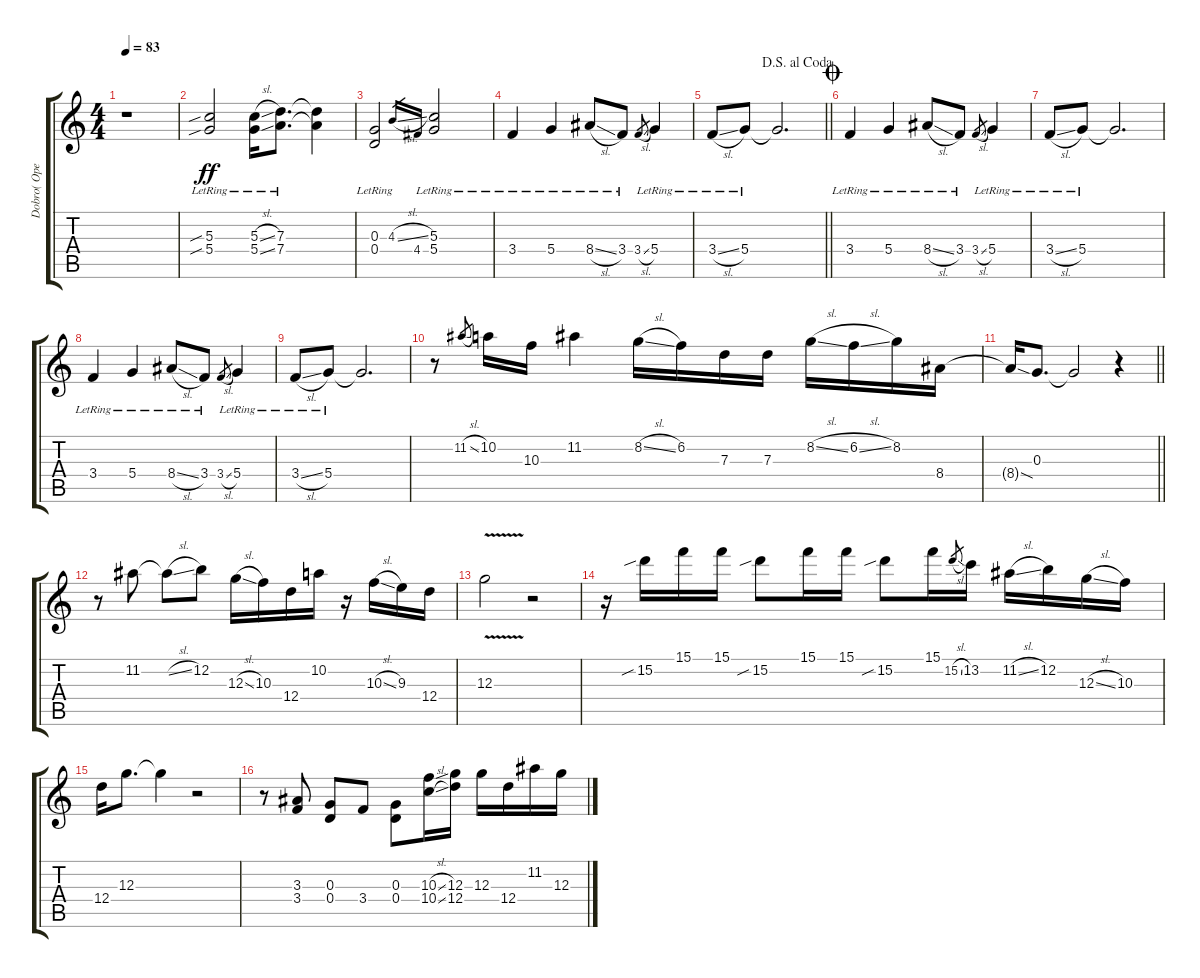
\track ("Dobro( Open G Tuning)" "Dobro( Ope") {instrument acousticguitarsteel}
\staff {score tabs}
\tuning (D4 B3 G3 D3 G2 D2) {hide}
\ts (4 4)
\tempo 83
\clef g2
\ks c
r.1{dy ff} |
(5.3{sib lr} 5.4{sib lr}).2 (5.3{sl lr} 5.4{ss lr}).16 (7.3{lr} 7.4{lr}).8{d} (7.3{t} 7.4{t}).4 |
(0.3{lr} 0.4{lr}).2 4.3{sl}.16{gr} 4.4.16{gr} (5.3{lr} 5.4{lr}).2 |
3.4{lr}.4 5.4{lr}.4 8.4{sl lr}.8 3.4{lr}.8 3.4{sl}.8{gr} 5.4{lr}.4 |
\jump dalsegnoalcoda
\barLineRight lightlight
3.4{sl lr}.8 5.4{lr}.8 5.4{t}.2{d} |
\jump coda
3.4{lr}.4 5.4{lr}.4 8.4{sl lr}.8 3.4{lr}.8 3.4{sl}.8{gr} 5.4{lr}.4 |
3.4{sl lr}.8 5.4{lr}.8 5.4{t}.2{d} |
3.4{lr}.4 5.4{lr}.4 8.4{sl lr}.8 3.4{lr}.8 3.4{sl}.8{gr} 5.4{lr}.4 |
3.4{sl lr}.8 5.4{lr}.8 5.4{t}.2{d} |
r.8 11.2{sl}.8{gr} 10.2.16 10.3.16 11.2.4 8.2{sl}.16 6.2.16 7.3.16 7.3.16 8.2{sl}.16 6.2{sl}.16 8.2.16 8.4.16 |
\barLineRight lightlight
8.4{sod t}.16 0.3.8{d} 0.3{t}.2 r.4 |
r.8 11.2.8 11.2{sl t}.8 12.2.8 12.3{sl}.16 10.3.16 12.4.16 10.2.16 r.16 10.3{sl}.16 9.3.16 12.4.16 |
12.3{v}.2 r.2 |
r.16 15.2{sib}.16 15.1.16 15.1.16 15.2{sib}.8 15.1.16 15.1.16 15.2{sib}.8 15.1.16 15.2{sl}.8{gr} 13.2.16 11.2{sl}.16 12.2.16 12.3{sl}.16 10.3.16 |
12.4.16 12.3.8{d} 12.3{t}.4 r.2 |
r.8 (3.3 3.4).8 (0.3 0.4).8 3.4.8 (0.3 0.4).8 (10.3{sl} 10.4{sl}).16 (12.3 12.4).16 12.3.16 12.4.16 11.2.16 12.3.16
